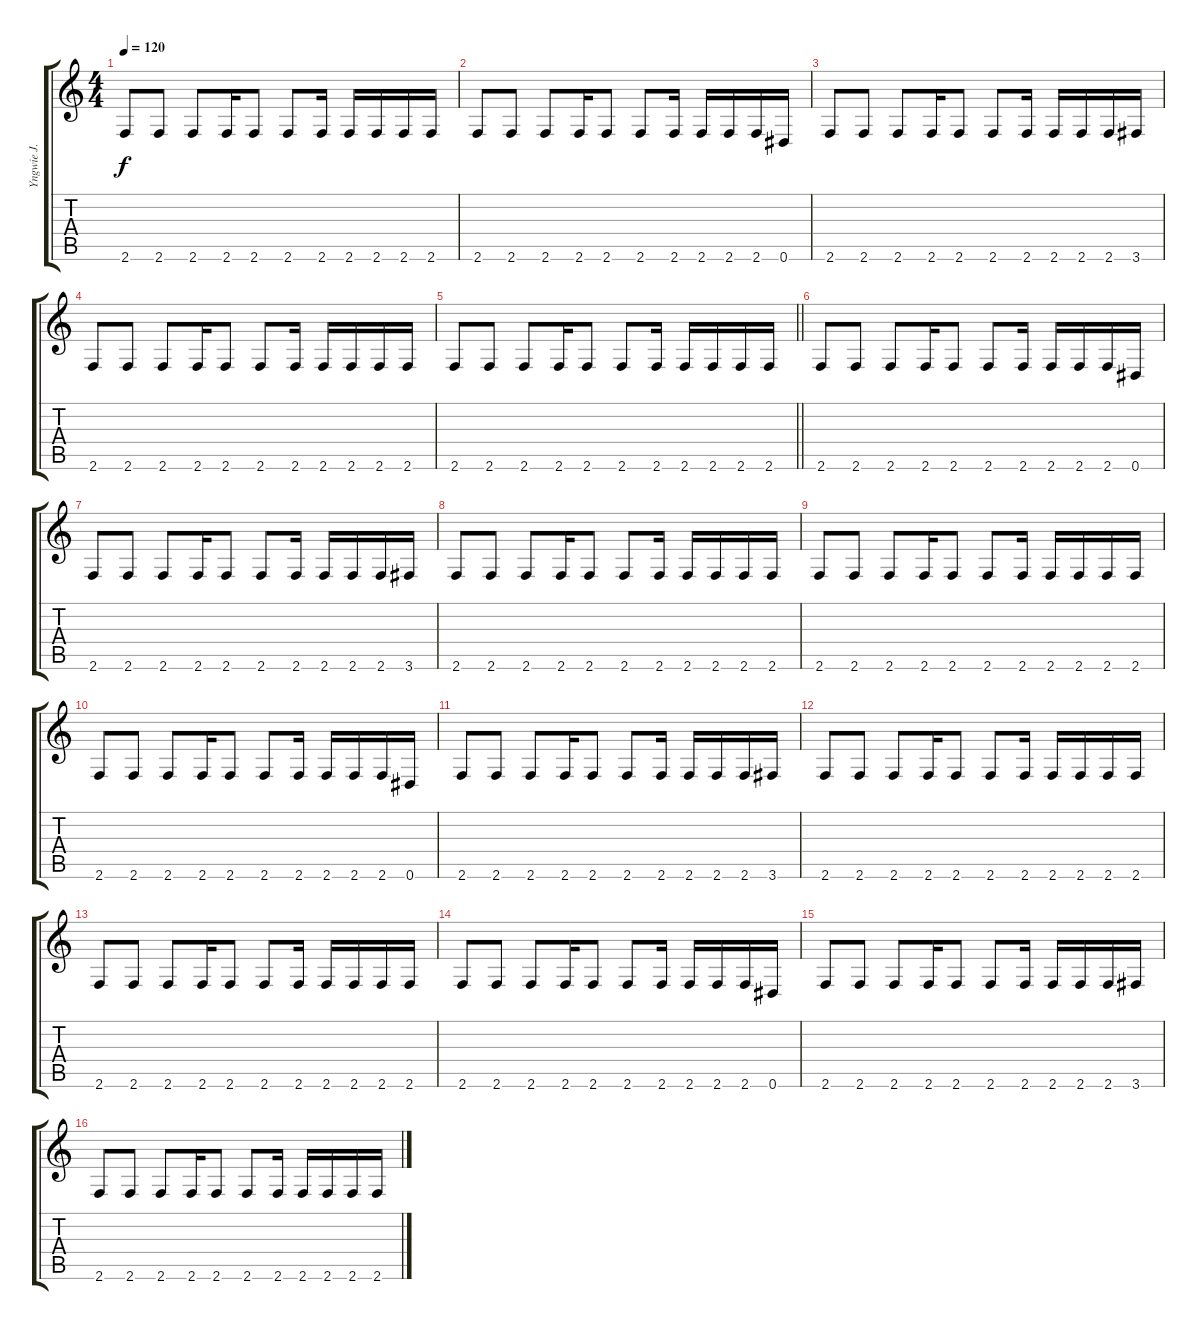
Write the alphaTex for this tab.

\track ("Yngwie J. Malmsteen" "Yngwie J. ") {instrument overdrivenguitar}
\staff {score tabs}
\tuning (Eb4 Bb3 Gb3 Db3 Ab2 Eb2) {hide}
\ts (4 4)
\tempo 120
\clef g2
\ks c
2.6.8{dy f} 2.6.8 2.6.8 2.6.16 2.6.8 2.6.8 2.6.16 2.6.16 2.6.16 2.6.16 2.6.16 |
2.6.8 2.6.8 2.6.8 2.6.16 2.6.8 2.6.8 2.6.16 2.6.16 2.6.16 2.6.16 0.6.16 |
2.6.8 2.6.8 2.6.8 2.6.16 2.6.8 2.6.8 2.6.16 2.6.16 2.6.16 2.6.16 3.6.16 |
2.6.8 2.6.8 2.6.8 2.6.16 2.6.8 2.6.8 2.6.16 2.6.16 2.6.16 2.6.16 2.6.16 |
\barLineRight lightlight
2.6.8 2.6.8 2.6.8 2.6.16 2.6.8 2.6.8 2.6.16 2.6.16 2.6.16 2.6.16 2.6.16 |
2.6.8 2.6.8 2.6.8 2.6.16 2.6.8 2.6.8 2.6.16 2.6.16 2.6.16 2.6.16 0.6.16 |
2.6.8 2.6.8 2.6.8 2.6.16 2.6.8 2.6.8 2.6.16 2.6.16 2.6.16 2.6.16 3.6.16 |
2.6.8 2.6.8 2.6.8 2.6.16 2.6.8 2.6.8 2.6.16 2.6.16 2.6.16 2.6.16 2.6.16 |
2.6.8 2.6.8 2.6.8 2.6.16 2.6.8 2.6.8 2.6.16 2.6.16 2.6.16 2.6.16 2.6.16 |
2.6.8 2.6.8 2.6.8 2.6.16 2.6.8 2.6.8 2.6.16 2.6.16 2.6.16 2.6.16 0.6.16 |
2.6.8 2.6.8 2.6.8 2.6.16 2.6.8 2.6.8 2.6.16 2.6.16 2.6.16 2.6.16 3.6.16 |
2.6.8 2.6.8 2.6.8 2.6.16 2.6.8 2.6.8 2.6.16 2.6.16 2.6.16 2.6.16 2.6.16 |
2.6.8 2.6.8 2.6.8 2.6.16 2.6.8 2.6.8 2.6.16 2.6.16 2.6.16 2.6.16 2.6.16 |
2.6.8 2.6.8 2.6.8 2.6.16 2.6.8 2.6.8 2.6.16 2.6.16 2.6.16 2.6.16 0.6.16 |
2.6.8 2.6.8 2.6.8 2.6.16 2.6.8 2.6.8 2.6.16 2.6.16 2.6.16 2.6.16 3.6.16 |
2.6.8 2.6.8 2.6.8 2.6.16 2.6.8 2.6.8 2.6.16 2.6.16 2.6.16 2.6.16 2.6.16
